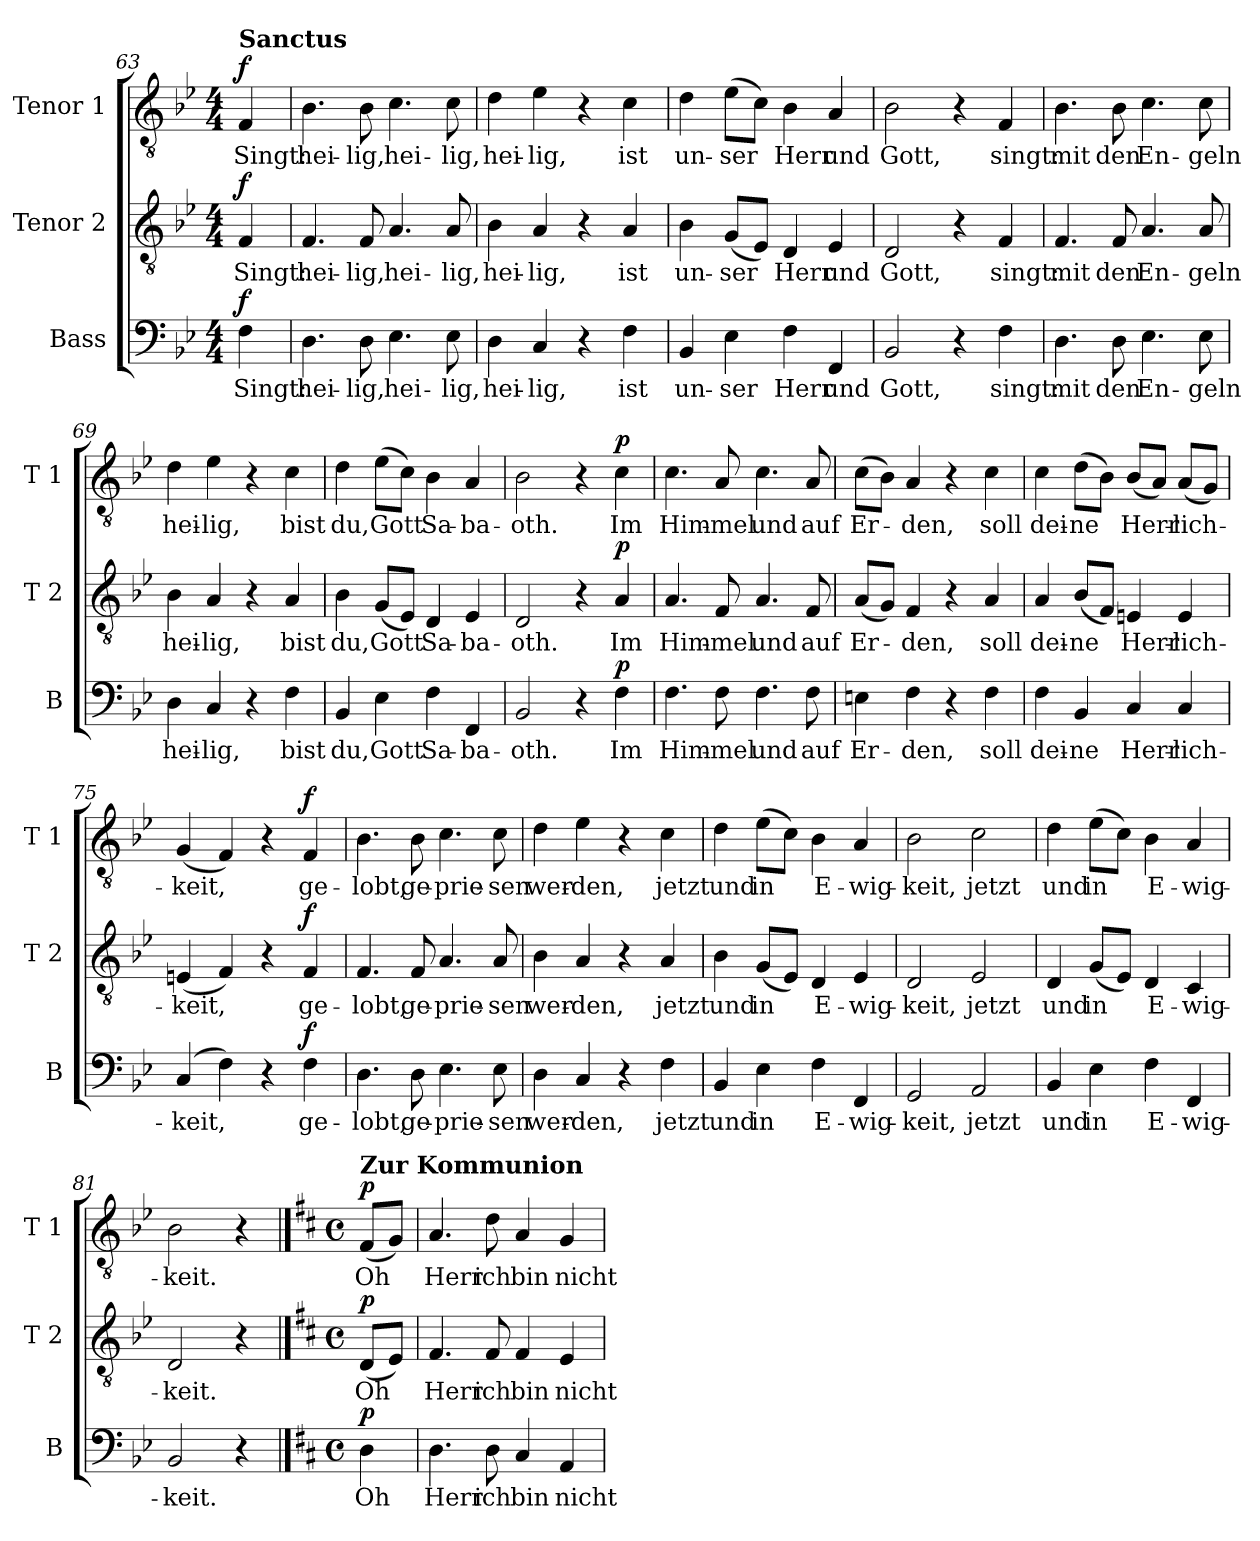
**kern	**text	**dynam	**kern	**text	**dynam	**kern	**text	**dynam
*part3	*part3	*part3	*part2	*part2	*part2	*part1	*part1	*part1
*staff3	*staff3	*staff3	*staff2	*staff2	*staff2	*staff1	*staff1	*staff1
*I"Bass	*	*	*I"Tenor 2	*	*	*I"Tenor 1	*	*
*I'B	*	*	*I'T 2	*	*	*I'T 1	*	*
!!LO:LB:g=z
*clefF4	*	*	*clefGv2	*	*	*clefGv2	*	*
*k[b-e-]	*	*	*k[b-e-]	*	*	*k[b-e-]	*	*
*B-:	*	*	*B-:	*	*	*B-:	*	*
*M4/4	*	*	*M4/4	*	*	*M4/4	*	*
=63	=63	=63	=63	=63	=63	=63	=63	=63
!	!	!	!	!	!	!LO:TX:a:B:t=Sanctus	!	!
!	!LO:LY:b	!LO:DY:a	!	!LO:LY:b	!LO:DY:a	!	!LO:LY:b	!LO:DY:a
4F\	Singt:	f	4F/	Singt:	f	4F/	Singt:	f
=64	=64	=64	=64	=64	=64	=64	=64	=64
!	!LO:LY:b	!	!	!LO:LY:b	!	!	!LO:LY:b	!
4.D\	hei-	.	4.F/	hei-	.	4.B-\	hei-	.
!	!LO:LY:b	!	!	!LO:LY:b	!	!	!LO:LY:b	!
8D\	-lig,	.	8F/	-lig,	.	8B-\	-lig,	.
!	!LO:LY:b	!	!	!LO:LY:b	!	!	!LO:LY:b	!
4.E-\	hei-	.	4.A/	hei-	.	4.c\	hei-	.
!	!LO:LY:b	!	!	!LO:LY:b	!	!	!LO:LY:b	!
8E-\	-lig,	.	8A/	-lig,	.	8c\	-lig,	.
=65	=65	=65	=65	=65	=65	=65	=65	=65
!	!LO:LY:b	!	!	!LO:LY:b	!	!	!LO:LY:b	!
4D\	hei-	.	4B-\	hei-	.	4d\	hei-	.
!	!LO:LY:b	!	!	!LO:LY:b	!	!	!LO:LY:b	!
4C/	-lig,	.	4A/	-lig,	.	4e-\	-lig,	.
4r	.	.	4r	.	.	4r	.	.
!	!LO:LY:b	!	!	!LO:LY:b	!	!	!LO:LY:b	!
4F\	ist	.	4A/	ist	.	4c\	ist	.
=66	=66	=66	=66	=66	=66	=66	=66	=66
!	!LO:LY:b	!	!	!LO:LY:b	!	!	!LO:LY:b	!
4BB-/	un-	.	4B-\	un-	.	4d\	un-	.
!	!LO:LY:b	!	!	!LO:LY:b	!	!	!LO:LY:b	!
4E-\	-ser	.	(<8G/L	-ser	.	(>8e-\L	-ser	.
.	.	.	8E-/J)	.	.	8c\J)	.	.
!	!LO:LY:b	!	!	!LO:LY:b	!	!	!LO:LY:b	!
4F\	Herr	.	4D/	Herr	.	4B-\	Herr	.
!	!LO:LY:b	!	!	!LO:LY:b	!	!	!LO:LY:b	!
4FF/	und	.	4E-/	und	.	4A/	und	.
=67	=67	=67	=67	=67	=67	=67	=67	=67
!	!LO:LY:b	!	!	!LO:LY:b	!	!	!LO:LY:b	!
2BB-/	Gott,	.	2D/	Gott,	.	2B-\	Gott,	.
4r	.	.	4r	.	.	4r	.	.
!	!LO:LY:b	!	!	!LO:LY:b	!	!	!LO:LY:b	!
4F\	singt:	.	4F/	singt:	.	4F/	singt:	.
!!LO:PB:g=z
=68	=68	=68	=68	=68	=68	=68	=68	=68
!	!LO:LY:b	!	!	!LO:LY:b	!	!	!LO:LY:b	!
4.D\	mit	.	4.F/	mit	.	4.B-\	mit	.
!	!LO:LY:b	!	!	!LO:LY:b	!	!	!LO:LY:b	!
8D\	den	.	8F/	den	.	8B-\	den	.
!	!LO:LY:b	!	!	!LO:LY:b	!	!	!LO:LY:b	!
4.E-\	En-	.	4.A/	En-	.	4.c\	En-	.
!	!LO:LY:b	!	!	!LO:LY:b	!	!	!LO:LY:b	!
8E-\	-geln	.	8A/	-geln	.	8c\	-geln	.
=69	=69	=69	=69	=69	=69	=69	=69	=69
!	!LO:LY:b	!	!	!LO:LY:b	!	!	!LO:LY:b	!
4D\	hei-	.	4B-\	hei-	.	4d\	hei-	.
!	!LO:LY:b	!	!	!LO:LY:b	!	!	!LO:LY:b	!
4C/	-lig,	.	4A/	-lig,	.	4e-\	-lig,	.
4r	.	.	4r	.	.	4r	.	.
!	!LO:LY:b	!	!	!LO:LY:b	!	!	!LO:LY:b	!
4F\	bist	.	4A/	bist	.	4c\	bist	.
=70	=70	=70	=70	=70	=70	=70	=70	=70
!	!LO:LY:b	!	!	!LO:LY:b	!	!	!LO:LY:b	!
4BB-/	du,	.	4B-\	du,	.	4d\	du,	.
!	!LO:LY:b	!	!	!LO:LY:b	!	!	!LO:LY:b	!
4E-\	Gott	.	(<8G/L	Gott	.	(>8e-\L	Gott	.
.	.	.	8E-/J)	.	.	8c\J)	.	.
!	!LO:LY:b	!	!	!LO:LY:b	!	!	!LO:LY:b	!
4F\	Sa-	.	4D/	Sa-	.	4B-\	Sa-	.
!	!LO:LY:b	!	!	!LO:LY:b	!	!	!LO:LY:b	!
4FF/	-ba-	.	4E-/	-ba-	.	4A/	-ba-	.
=71	=71	=71	=71	=71	=71	=71	=71	=71
!	!LO:LY:b	!	!	!LO:LY:b	!	!	!LO:LY:b	!
2BB-/	-oth.	.	2D/	-oth.	.	2B-\	-oth.	.
4r	.	.	4r	.	.	4r	.	.
!	!LO:LY:b	!LO:DY:a	!	!LO:LY:b	!LO:DY:a	!	!LO:LY:b	!LO:DY:a
4F\	Im	p	4A/	Im	p	4c\	Im	p
=72	=72	=72	=72	=72	=72	=72	=72	=72
!	!LO:LY:b	!	!	!LO:LY:b	!	!	!LO:LY:b	!
4.F\	Him-	.	4.A/	Him-	.	4.c\	Him-	.
!	!LO:LY:b	!	!	!LO:LY:b	!	!	!LO:LY:b	!
8F\	-mel	.	8F/	-mel	.	8A/	-mel	.
!	!LO:LY:b	!	!	!LO:LY:b	!	!	!LO:LY:b	!
4.F\	und	.	4.A/	und	.	4.c\	und	.
!	!LO:LY:b	!	!	!LO:LY:b	!	!	!LO:LY:b	!
8F\	auf	.	8F/	auf	.	8A/	auf	.
!!LO:LB:g=z
=73	=73	=73	=73	=73	=73	=73	=73	=73
!	!LO:LY:b	!	!	!LO:LY:b	!	!	!LO:LY:b	!
4En\	Er-	.	(<8A/L	Er-	.	(>8c\L	Er-	.
.	.	.	8G/J)	.	.	8B-\J)	.	.
!	!LO:LY:b	!	!	!LO:LY:b	!	!	!LO:LY:b	!
4F\	-den,	.	4F/	-den,	.	4A/	-den,	.
4r	.	.	4r	.	.	4r	.	.
!	!LO:LY:b	!	!	!LO:LY:b	!	!	!LO:LY:b	!
4F\	soll	.	4A/	soll	.	4c\	soll	.
=74	=74	=74	=74	=74	=74	=74	=74	=74
!	!LO:LY:b	!	!	!LO:LY:b	!	!	!LO:LY:b	!
4F\	dei-	.	4A/	dei-	.	4c\	dei-	.
!	!LO:LY:b	!	!	!LO:LY:b	!	!	!LO:LY:b	!
4BB-/	-ne	.	(<8B-/L	-ne	.	(>8d\L	-ne	.
.	.	.	8F/J)	.	.	8B-\J)	.	.
!	!LO:LY:b	!	!	!LO:LY:b	!	!	!LO:LY:b	!
4C/	Herr-	.	4En/	Herr-	.	(<8B-/L	Herr-	.
.	.	.	.	.	.	8A/J)	.	.
!	!LO:LY:b	!	!	!LO:LY:b	!	!	!LO:LY:b	!
4C/	-lich-	.	4E/	-lich-	.	(<8A/L	-lich-	.
.	.	.	.	.	.	8G/J)	.	.
=75	=75	=75	=75	=75	=75	=75	=75	=75
!	!LO:LY:b	!	!	!LO:LY:b	!	!	!LO:LY:b	!
(4C/	-keit,	.	(<4En/	-keit,	.	(<4G/	-keit,	.
4F\)	.	.	4F/)	.	.	4F/)	.	.
4r	.	.	4r	.	.	4r	.	.
!	!LO:LY:b	!LO:DY:a	!	!LO:LY:b	!LO:DY:a	!	!LO:LY:b	!LO:DY:a
4F\	ge-	f	4F/	ge-	f	4F/	ge-	f
=76	=76	=76	=76	=76	=76	=76	=76	=76
!	!LO:LY:b	!	!	!LO:LY:b	!	!	!LO:LY:b	!
4.D\	-lobt,	.	4.F/	-lobt,	.	4.B-\	-lobt,	.
!	!LO:LY:b	!	!	!LO:LY:b	!	!	!LO:LY:b	!
8D\	ge-	.	8F/	ge-	.	8B-\	ge-	.
!	!LO:LY:b	!	!	!LO:LY:b	!	!	!LO:LY:b	!
4.E-\	-prie-	.	4.A/	-prie-	.	4.c\	-prie-	.
!	!LO:LY:b	!	!	!LO:LY:b	!	!	!LO:LY:b	!
8E-\	-sen	.	8A/	-sen	.	8c\	-sen	.
!!LO:LB:g=z
=77	=77	=77	=77	=77	=77	=77	=77	=77
!	!LO:LY:b	!	!	!LO:LY:b	!	!	!LO:LY:b	!
4D\	wer-	.	4B-\	wer-	.	4d\	wer-	.
!	!LO:LY:b	!	!	!LO:LY:b	!	!	!LO:LY:b	!
4C/	-den,	.	4A/	-den,	.	4e-\	-den,	.
4r	.	.	4r	.	.	4r	.	.
!	!LO:LY:b	!	!	!LO:LY:b	!	!	!LO:LY:b	!
4F\	jetzt	.	4A/	jetzt	.	4c\	jetzt	.
=78	=78	=78	=78	=78	=78	=78	=78	=78
!	!LO:LY:b	!	!	!LO:LY:b	!	!	!LO:LY:b	!
4BB-/	und	.	4B-\	und	.	4d\	und	.
!	!LO:LY:b	!	!	!LO:LY:b	!	!	!LO:LY:b	!
4E-\	in	.	(<8G/L	in	.	(>8e-\L	in	.
.	.	.	8E-/J)	.	.	8c\J)	.	.
!	!LO:LY:b	!	!	!LO:LY:b	!	!	!LO:LY:b	!
4F\	E-	.	4D/	E-	.	4B-\	E-	.
!	!LO:LY:b	!	!	!LO:LY:b	!	!	!LO:LY:b	!
4FF/	-wig-	.	4E-/	-wig-	.	4A/	-wig-	.
=79	=79	=79	=79	=79	=79	=79	=79	=79
!	!LO:LY:b	!	!	!LO:LY:b	!	!	!LO:LY:b	!
2GG/	-keit,	.	2D/	-keit,	.	2B-\	-keit,	.
!	!LO:LY:b	!	!	!LO:LY:b	!	!	!LO:LY:b	!
2AA/	jetzt	.	2E-/	jetzt	.	2c\	jetzt	.
=80	=80	=80	=80	=80	=80	=80	=80	=80
!	!LO:LY:b	!	!	!LO:LY:b	!	!	!LO:LY:b	!
4BB-/	und	.	4D/	und	.	4d\	und	.
!	!LO:LY:b	!	!	!LO:LY:b	!	!	!LO:LY:b	!
4E-\	in	.	(<8G/L	in	.	(>8e-\L	in	.
.	.	.	8E-/J)	.	.	8c\J)	.	.
!	!LO:LY:b	!	!	!LO:LY:b	!	!	!LO:LY:b	!
4F\	E-	.	4D/	E-	.	4B-\	E-	.
!	!LO:LY:b	!	!	!LO:LY:b	!	!	!LO:LY:b	!
4FF/	-wig-	.	4C/	-wig-	.	4A/	-wig-	.
=81	=81	=81	=81	=81	=81	=81	=81	=81
!	!LO:LY:b	!	!	!LO:LY:b	!	!	!LO:LY:b	!
2BB-/	-keit.	.	2D/	-keit.	.	2B-\	-keit.	.
4r	.	.	4r	.	.	4r	.	.
!!LO:PB:g=z
==82	==82	==82	==82	==82	==82	==82	==82	==82
*k[f#c#]	*	*	*k[f#c#]	*	*	*k[f#c#]	*	*
*D:	*	*	*D:	*	*	*D:	*	*
*M4/4	*	*	*M4/4	*	*	*M4/4	*	*
*met(c)	*	*	*met(c)	*	*	*met(c)	*	*
!	!	!	!	!	!	!LO:TX:a:B:t=Zur Kommunion	!	!
!	!LO:LY:b	!LO:DY:a	!	!LO:LY:b	!LO:DY:a	!	!LO:LY:b	!LO:DY:a
4D\	Oh	p	(<8D/L	Oh	p	(<8F#/L	Oh	p
.	.	.	8E/J)	.	.	8G/J)	.	.
=83	=83	=83	=83	=83	=83	=83	=83	=83
!	!LO:LY:b	!	!	!LO:LY:b	!	!	!LO:LY:b	!
4.D\	Herr	.	4.F#/	Herr	.	4.A/	Herr	.
!	!LO:LY:b	!	!	!LO:LY:b	!	!	!LO:LY:b	!
8D\	ich	.	8F#/	ich	.	8d\	ich	.
!	!LO:LY:b	!	!	!LO:LY:b	!	!	!LO:LY:b	!
4C#/	bin	.	4F#/	bin	.	4A/	bin	.
!	!LO:LY:b	!	!	!LO:LY:b	!	!	!LO:LY:b	!
4AA/	nicht	.	4E/	nicht	.	4G/	nicht	.
=	=	=	=	=	=	=	=	=
*-	*-	*-	*-	*-	*-	*-	*-	*-
